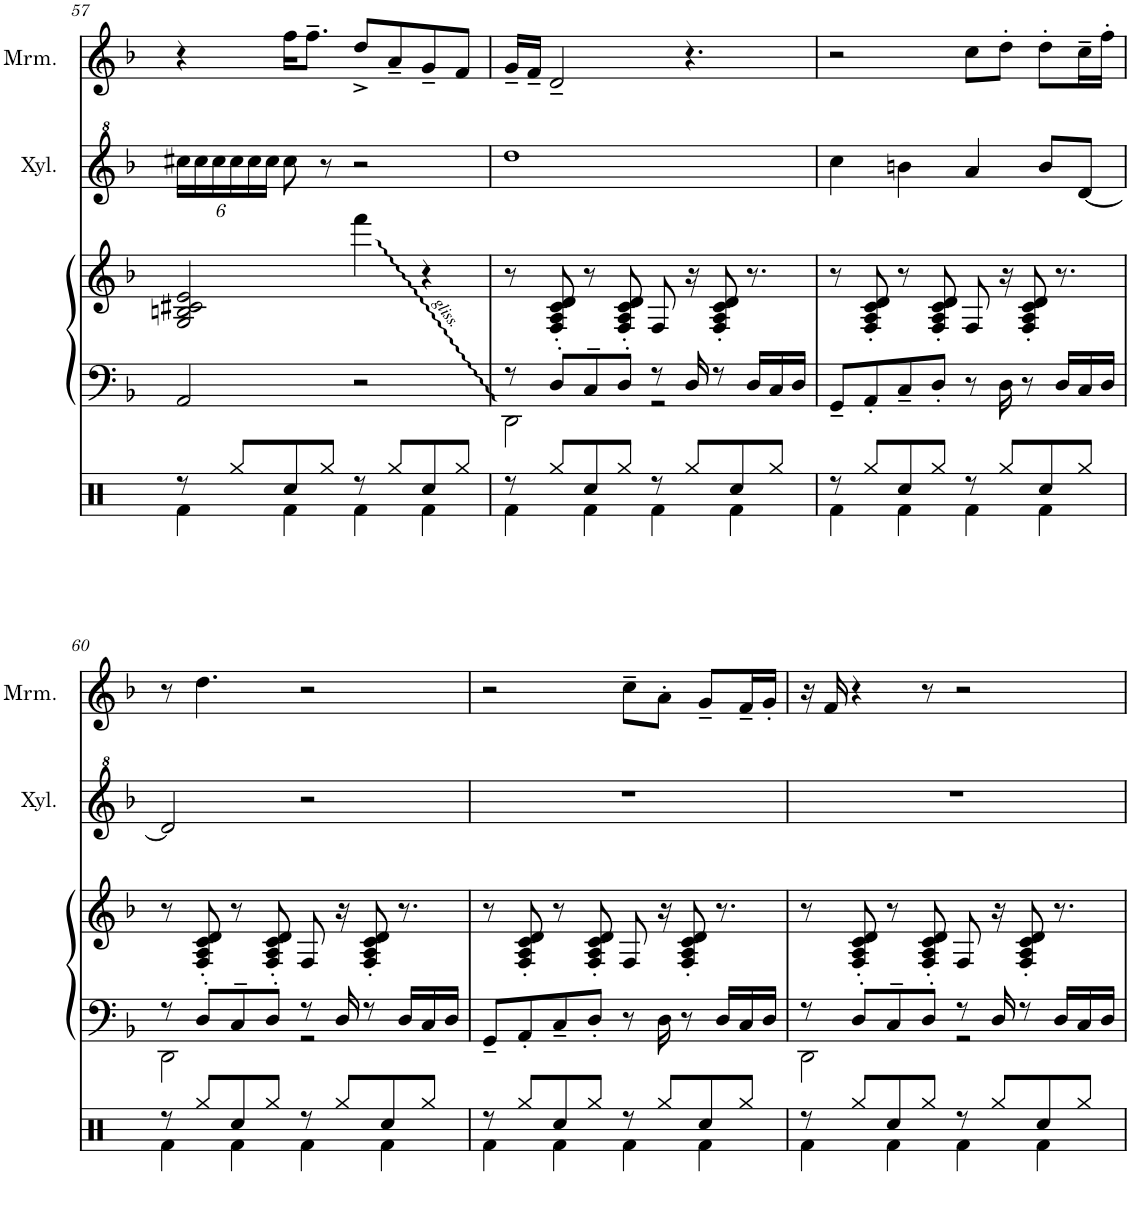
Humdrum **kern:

**kern	**kern	**kern	**kern	**kern	**kern	**kern
*part5	*part5	*part4	*part3	*part3	*part2	*part1
*staff7	*staff6	*staff5	*staff4	*staff3	*staff2	*staff1
*I"Clavichord	*	*I"Drumset	*I"Piano	*	*I"Xylophone	*I"Marimba
*I'Cch.	*	*	*I'Pno	*	*I'Xyl.	*I'Mrm.
!!LO:PB:g=z
*clefF4	*clefG2	*clefX	*clefF4	*clefG2	*clefG^2	*clefG2
*k[b-]	*k[b-]	*k[]	*k[b-]	*k[b-]	*k[b-]	*k[b-]
*M4/4	*M4/4	*M4/4	*M4/4	*M4/4	*M4/4	*M4/4
*met(c)	*met(c)	*met(c)	*met(c)	*met(c)	*met(c)	*met(c)
=57	=57	=57	=57	=57	=57	=57
*	*	*^	*	*	*	*
*	*	*	*	*	*	*Xbrackettup	*
2AA	2G 2Bn 2c#X 2e	8r	4Rf\	2AA/	2G/ 2Bn/ 2c#X/ 2e/	24ccc#X\LL	4r
.	.	.	.	.	.	24ccc#\	.
.	.	.	.	.	.	24ccc#\	.
.	.	8Rgg/L	.	.	.	24ccc#\	.
.	.	.	.	.	.	24ccc#\	.
.	.	.	.	.	.	24ccc#\JJ	.
.	.	8Rcc/	4Rf\	.	.	8ccc#\	16ff\KL
.	.	.	.	.	.	.	8.ff~\J
.	.	8Rgg/J	.	.	.	8r	.
2r	4fff	8r	4Rf\	2r	4fff\	2r	8dd^/L
.	.	8Rgg/L	.	.	.	.	8a~/
.	4r	8Rcc/	4Rf\	.	4r	.	8g~/
.	.	8Rgg/J	.	.	.	.	8f/J
=58	=58	=58	=58	=58	=58	=58	=58
*^	*	*	*	*^	*	*	*
8r	2DD	8r	8r	4Rf\	8r	2DD\	8r	1ddd	16g~/LL
.	.	.	.	.	.	.	.	.	16f~/JJ
8D'	.	8F' 8A' 8c' 8d'	8Rgg/L	.	8D'/L	.	8F/' 8A/' 8c/' 8d/'	.	2d~/
8C~/L	.	8r	8Rcc/	4Rf\	8C~/	.	8r	.	.
8D'/J	.	8F' 8A' 8c' 8d'	8Rgg/J	.	8D'/J	.	8F/' 8A/' 8c/' 8d/'	.	.
8r	2r	8F	8r	4Rf\	8r	2r	8F/	.	.
16D	.	16r	8Rgg/L	.	16D/	.	16r	.	4.r
8r	.	8F' 8A' 8c' 8d'	.	.	8r	.	8F/' 8A/' 8c/' 8d/'	.	.
.	.	.	8Rcc/	4Rf\	.	.	.	.	.
!	!	!LO:N:vis=8	!	!	!	!	!	!	!
16D\LL	.	8.r	.	.	16D/LL	.	8.r	.	.
16C\	.	.	8Rgg/J	.	16C/	.	.	.	.
16D\JJ	.	.	.	.	16D/JJ	.	.	.	.
*v	*v	*	*	*	*v	*v	*	*	*
=59	=59	=59	=59	=59	=59	=59	=59
8GG~/L	8r	8r	4Rf\	8GG~/L	8r	4ccc\	2r
8AA'/J	8F' 8A' 8c' 8d'	8Rgg/L	.	8AA'/	8F/' 8A/' 8c/' 8d/'	.	.
8C~/L	8r	8Rcc/	4Rf\	8C~/	8r	4bbn\	.
8D'/J	8F' 8A' 8c' 8d'	8Rgg/J	.	8D'/J	8F/' 8A/' 8c/' 8d/'	.	.
8r	8F	8r	4Rf\	8r	8F/	4aa/	8cc\L
16D	16r	8Rgg/L	.	16D\	16r	.	8dd'\J
8r	8F' 8A' 8c' 8d'	.	.	8r	8F/' 8A/' 8c/' 8d/'	.	.
.	.	8Rcc/	4Rf\	.	.	8bb/L	8dd'\L
!	!LO:N:vis=8	!	!	!	!	!	!
16D\LL	8.r	.	.	16D/LL	8.r	.	.
16C\	.	8Rgg/J	.	16C/	.	[8dd/J	16cc~\L
16D\JJ	.	.	.	16D/JJ	.	.	16ff'\JJ
!!LO:LB:g=z
=60	=60	=60	=60	=60	=60	=60	=60
*^	*	*	*	*^	*	*	*
8r	2DD	8r	8r	4Rf\	8r	2DD\	8r	2dd/]	8r
8D'	.	8F' 8A' 8c' 8d'	8Rgg/L	.	8D'/L	.	8F/' 8A/' 8c/' 8d/'	.	4.dd\
8C~/L	.	8r	8Rcc/	4Rf\	8C~/	.	8r	.	.
8D'/J	.	8F' 8A' 8c' 8d'	8Rgg/J	.	8D'/J	.	8F/' 8A/' 8c/' 8d/'	.	.
8r	2r	8F	8r	4Rf\	8r	2r	8F/	2r	2r
16D	.	16r	8Rgg/L	.	16D/	.	16r	.	.
8r	.	8F' 8A' 8c' 8d'	.	.	8r	.	8F/' 8A/' 8c/' 8d/'	.	.
.	.	.	8Rcc/	4Rf\	.	.	.	.	.
!	!	!LO:N:vis=8	!	!	!	!	!	!	!
16D\LL	.	8.r	.	.	16D/LL	.	8.r	.	.
16C\	.	.	8Rgg/J	.	16C/	.	.	.	.
16D\JJ	.	.	.	.	16D/JJ	.	.	.	.
*v	*v	*	*	*	*v	*v	*	*	*
=61	=61	=61	=61	=61	=61	=61	=61
8GG~/L	8r	8r	4Rf\	8GG~/L	8r	1r	2r
8AA'/J	8F' 8A' 8c' 8d'	8Rgg/L	.	8AA'/	8F/' 8A/' 8c/' 8d/'	.	.
8C~/L	8r	8Rcc/	4Rf\	8C~/	8r	.	.
8D'/J	8F' 8A' 8c' 8d'	8Rgg/J	.	8D'/J	8F/' 8A/' 8c/' 8d/'	.	.
8r	8F	8r	4Rf\	8r	8F/	.	8cc~\L
16D	16r	8Rgg/L	.	16D\	16r	.	8a'\J
8r	8F' 8A' 8c' 8d'	.	.	8r	8F/' 8A/' 8c/' 8d/'	.	.
.	.	8Rcc/	4Rf\	.	.	.	8g~/L
!	!LO:N:vis=8	!	!	!	!	!	!
16D\LL	8.r	.	.	16D/LL	8.r	.	.
16C\	.	8Rgg/J	.	16C/	.	.	16f~/L
16D\JJ	.	.	.	16D/JJ	.	.	16g'/JJ
=62	=62	=62	=62	=62	=62	=62	=62
*^	*	*	*	*^	*	*	*
8r	2DD	8r	8r	4Rf\	8r	2DD\	8r	1r	16r
.	.	.	.	.	.	.	.	.	16f/
8D'	.	8F' 8A' 8c' 8d'	8Rgg/L	.	8D'/L	.	8F/' 8A/' 8c/' 8d/'	.	4r
8C~/L	.	8r	8Rcc/	4Rf\	8C~/	.	8r	.	.
8D'/J	.	8F' 8A' 8c' 8d'	8Rgg/J	.	8D'/J	.	8F/' 8A/' 8c/' 8d/'	.	8r
8r	2r	8F	8r	4Rf\	8r	2r	8F/	.	2r
16D	.	16r	8Rgg/L	.	16D/	.	16r	.	.
8r	.	8F' 8A' 8c' 8d'	.	.	8r	.	8F/' 8A/' 8c/' 8d/'	.	.
.	.	.	8Rcc/	4Rf\	.	.	.	.	.
!	!	!LO:N:vis=8	!	!	!	!	!	!	!
16D\LL	.	8.r	.	.	16D/LL	.	8.r	.	.
16C\	.	.	8Rgg/J	.	16C/	.	.	.	.
16D\JJ	.	.	.	.	16D/JJ	.	.	.	.
*	*	*	*v	*v	*	*	*	*	*
*v	*v	*	*	*v	*v	*	*	*
=	=	=	=	=	=	=
*-	*-	*-	*-	*-	*-	*-
